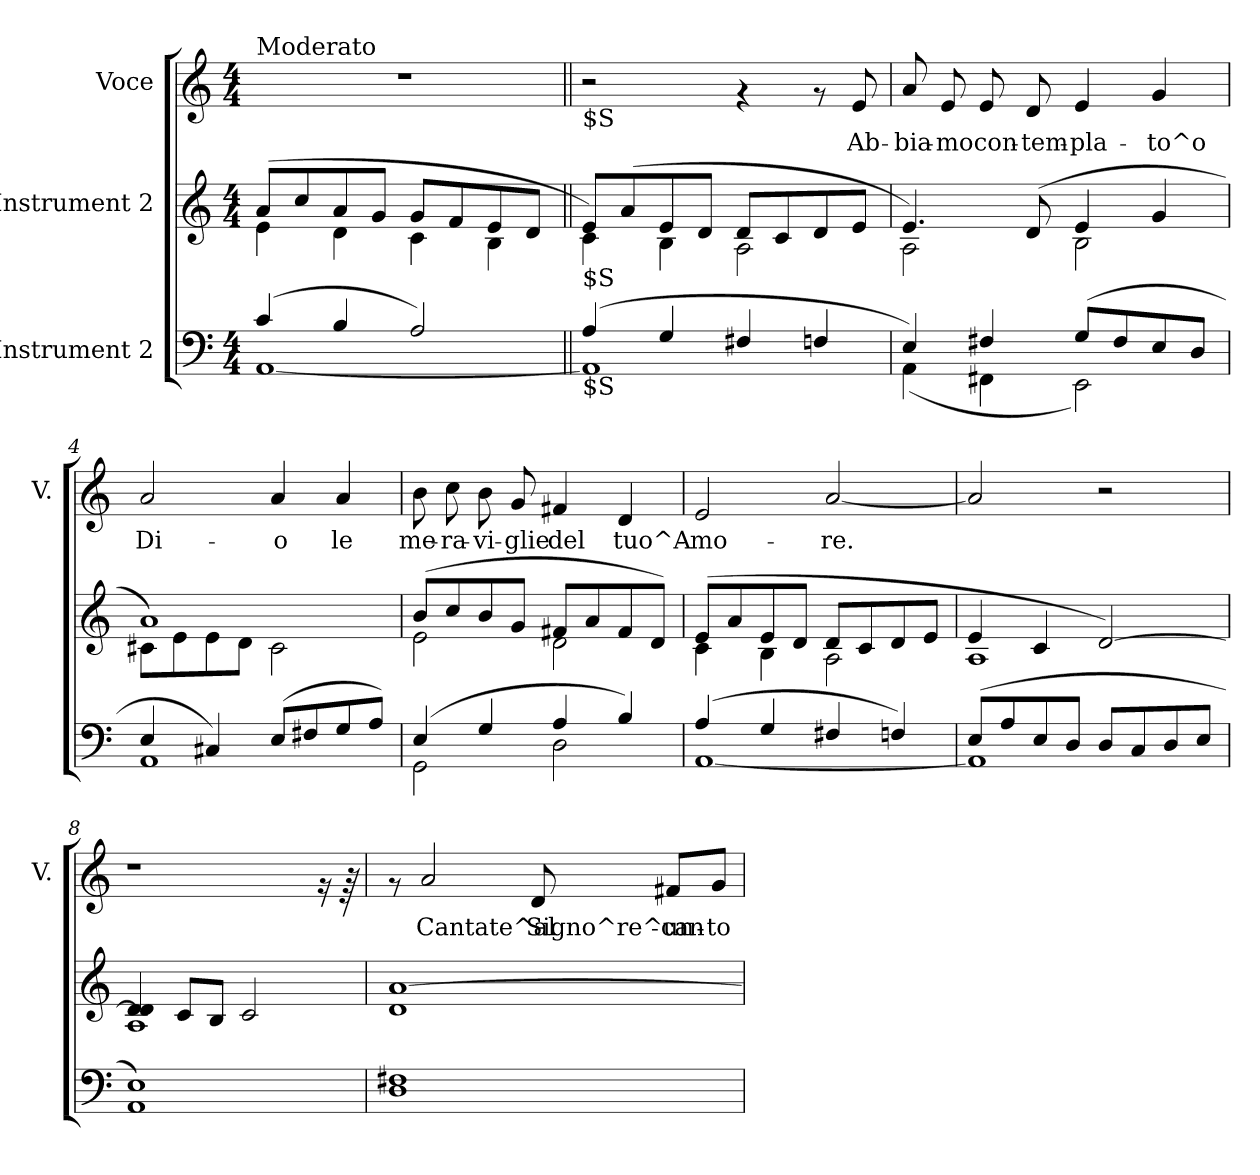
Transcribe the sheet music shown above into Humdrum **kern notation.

**kern	**kern	**kern	**text
*part3	*part2	*part1	*part1
*staff3	*staff2	*staff1	*staff1
*I"Instrument 2	*I"Instrument 2	*I"Voce	*
*	*	*I'V.	*
!!LO:PB:g=z
*stria5	*stria5	*stria5	*
*clefF4	*clefG2	*clefG2	*
*k[]	*k[]	*k[]	*
*C:	*C:	*C:	*
*M4/4	*M4/4	*M4/4	*
=1	=1	=1	=1
*^	*^	*	*
!	!	!	!	!LO:TX:a:t=Moderato	!
(>4c/	[<1AA	(>8a/L	4e\	1r	.
.	.	8cc/	.	.	.
4B/	.	8a/	4d\	.	.
.	.	8g/J	.	.	.
2A/)	.	8g/L	4c\	.	.
.	.	8f/	.	.	.
.	.	8e/	4B\	.	.
.	.	8d/J	.	.	.
=2||	=2||	=2||	=2||	=2||	=2||
!	!	!	!	!LO:TX:b:t=$S	!
!	!	!LO:TX:b:t=$S	!	!	!
!LO:TX:b:t=$S	!	!	!	!	!
(>4A/	1AA]	8e/L)	4c\	2r	.
.	.	(>8a/	.	.	.
4G/	.	8e/	4B\	.	.
.	.	8d/J	.	.	.
4F#X/	.	8d/L	2A\	4rf	.
.	.	8c/	.	.	.
4Fn/	.	8d/	.	8rf	.
!	!	!	!	!	!LO:LY:b:cj
.	.	8e/J	.	8e/	Ab-
=3	=3	=3	=3	=3	=3
!	!	!	!	!	!LO:LY:b:cj
4E/)	(<4AA\	4.e/)	2A\	8a/	-bia-
!	!	!	!	!	!LO:LY:b:cj
.	.	.	.	8e/	-mo
!	!	!	!	!	!LO:LY:b:cj
4F#X/	4FF#X\	.	.	8e/	con-
!	!	!	!	!	!LO:LY:b:cj
.	.	(>8d/	.	8d/	-tem-
!	!	!	!	!	!LO:LY:b:cj
(>8G/L	2EE\)	4e/	2B\	4e/	-pla-
8F#/	.	.	.	.	.
!	!	!	!	!	!LO:LY:b:cj
8E/	.	4g/	.	4g/	-to^o
8D/J	.	.	.	.	.
=4	=4	=4	=4	=4	=4
!	!	!	!	!	!LO:LY:b:cj
4E/	1AA	1a)	8c#X\L	2a/	Di-
.	.	.	8e\	.	.
4C#X/)	.	.	8e\	.	.
.	.	.	8d\J	.	.
!	!	!	!	!	!LO:LY:b:cj
(>8E/L	.	.	2c#\	4a/	-o
8F#X/	.	.	.	.	.
!	!	!	!	!	!LO:LY:b:cj
8G/	.	.	.	4a/	le
8A/J)	.	.	.	.	.
!!LO:LB:g=z
=5	=5	=5	=5	=5	=5
!	!	!	!	!	!LO:LY:b:cj
(>4E/	2GG\	(>8b/L	2e\	8b\	me-
!	!	!	!	!	!LO:LY:b:cj
.	.	8cc/	.	8cc\	-ra-
!	!	!	!	!	!LO:LY:b:cj
4G/	.	8b/	.	8b\	-vi-
!	!	!	!	!	!LO:LY:b:cj
.	.	8g/J	.	8g/	-glie
!	!	!	!	!	!LO:LY:b:cj
4A/	2D\	8f#X/L	2d\	4f#X/	del
.	.	8a/	.	.	.
!	!	!	!	!	!LO:LY:b:cj
4B/)	.	8f#/	.	4d/	tuo^A-
.	.	8d/J)	.	.	.
=6	=6	=6	=6	=6	=6
!	!	!	!	!	!LO:LY:b:cj
(>4A/	[<1AA	(>8e/L	4c\	2e/	-mo-
.	.	8a/	.	.	.
4G/	.	8e/	4B\	.	.
.	.	8d/J	.	.	.
!	!	!	!	!	!LO:LY:b:cj
4F#X/	.	8d/L	2A\	[<2a/	-re.
.	.	8c/	.	.	.
4Fn/)	.	8d/	.	.	.
.	.	8e/J	.	.	.
=7	=7	=7	=7	=7	=7
!	!	!	!	!	!LO:LY:b:cj
(>8E/L	1AA]	4e/	1A	2a/]	.
8A/	.	.	.	.	.
8E/	.	4c/	.	.	.
8D/J	.	.	.	.	.
8D/L	.	[>2d/)	.	2r	.
8C/	.	.	.	.	.
8D/	.	.	.	.	.
8E/J	.	.	.	.	.
*v	*v	*	*	*	*
=8	=8	=8	=8	=8
1E 1AA)	4d/ 4d/]	1A	1r	.
.	8c/L	.	.	.
.	8B/J	.	.	.
.	2c/	.	.	.
16ryy	16ryy	16ryy	16rf	.
64ryy	64ryy	64ryy	64rf	.
*	*v	*v	*	*
!!LO:LB:g=z
=9!	=9!	=9!	=9!
1F#X 1D	1d [>1a	8rf	.
!	!	!	!LO:LY:b:cj
.	.	2a/	Cantate^al
!	!	!	!LO:LY:b:cj
.	.	8d/	Signo^re^un-
!	!	!	!LO:LY:b:cj
.	.	8f#X/L	-can-
!	!	!	!LO:LY:b:cj
.	.	8g/J	-to
=	=	=	=
*-	*-	*-	*-
